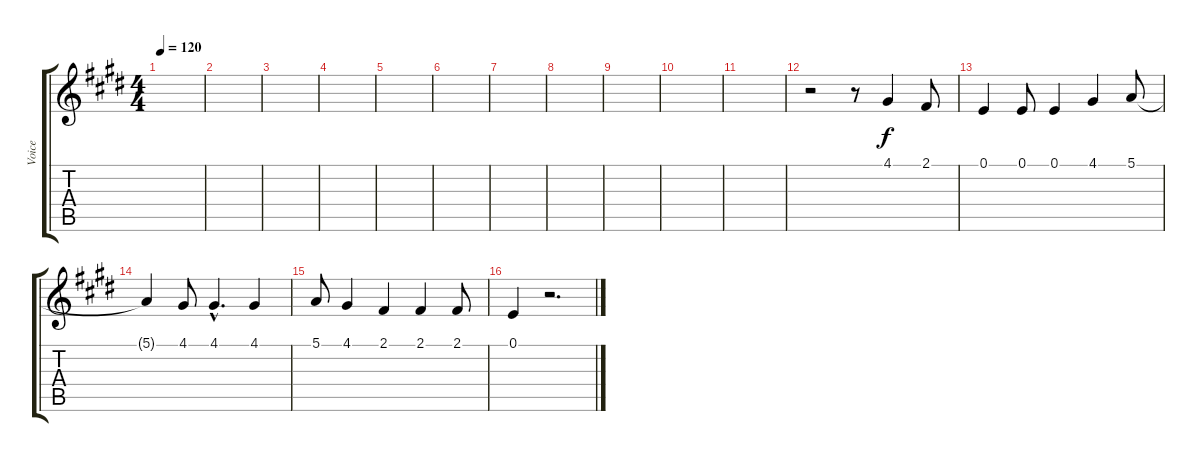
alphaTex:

\track ("Voice" "Voice") {instrument altosax}
\staff {score tabs}
\tuning (E4 B3 G3 D3 A2 E2) {hide}
\ts (4 4)
\tempo 120
\clef g2
\ks e
|
|
|
|
|
|
|
|
|
|
|
r.2 r.8 4.1.4 2.1.8 |
0.1.4 0.1.8 0.1.4 4.1.4 5.1.8 |
5.1{t}.4 4.1.8 4.1{hac}.4{d} 4.1.4 |
5.1.8 4.1.4 2.1.4 2.1.4 2.1.8 |
0.1.4 r.2{d}
